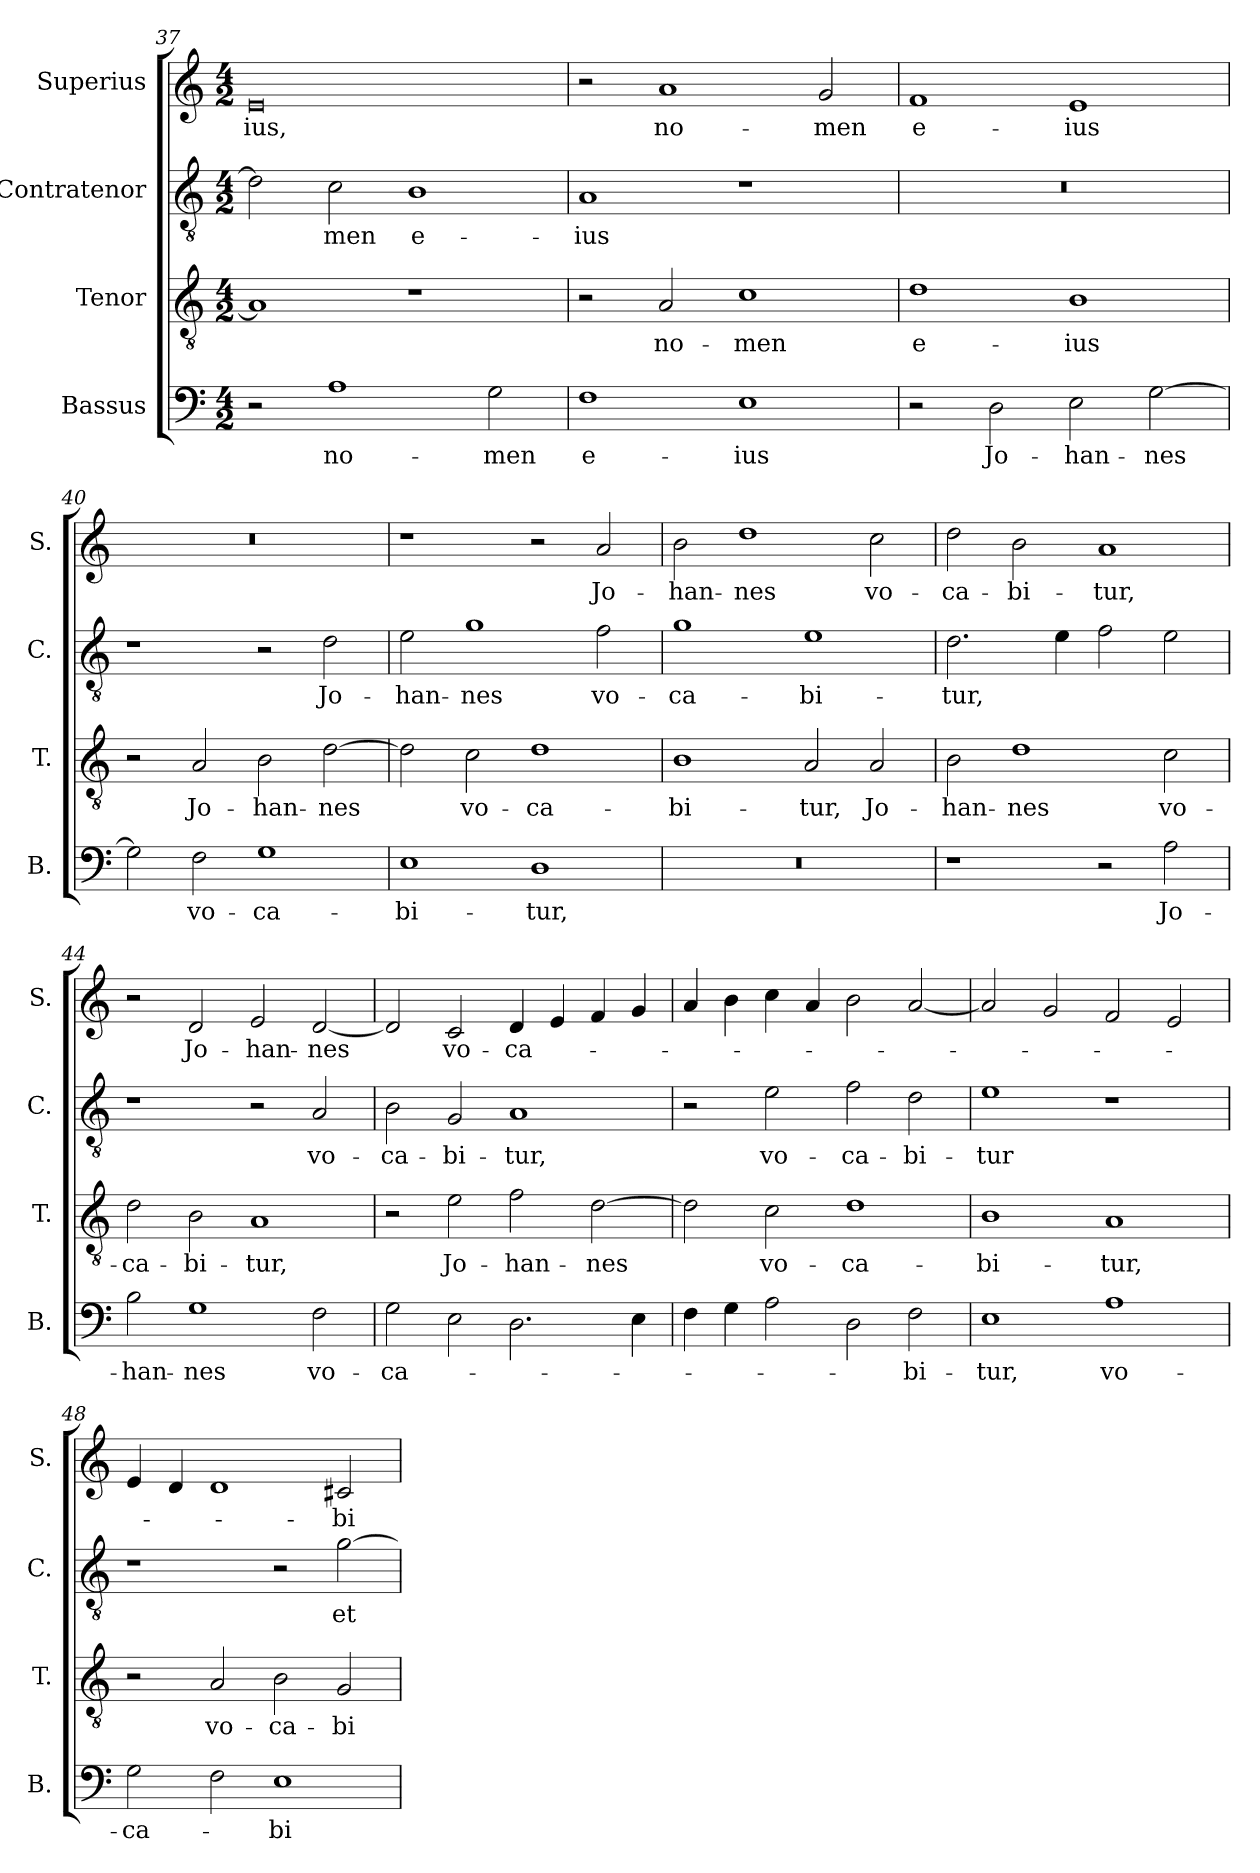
**kern	**text	**kern	**text	**kern	**text	**kern	**text
*part4	*part4	*part3	*part3	*part2	*part2	*part1	*part1
*staff4	*staff4	*staff3	*staff3	*staff2	*staff2	*staff1	*staff1
*I"Bassus	*	*I"Tenor	*	*I"Contratenor	*	*I"Superius	*
*I'B.	*	*I'T.	*	*I'C.	*	*I'S.	*
!!LO:LB:g=z
*clefF4	*	*clefGv2	*	*clefGv2	*	*clefG2	*
*k[]	*	*k[]	*	*k[]	*	*k[]	*
*M4/2	*	*M4/2	*	*M4/2	*	*M4/2	*
=37	=37	=37	=37	=37	=37	=37	=37
!	!	!	!	!	!	!	!LO:LY:b
2r	.	1A]	.	2d\]	.	0e	-ius,
!	!LO:LY:b	!	!	!	!LO:LY:b	!	!
1A	no-	.	.	2c\	-men	.	.
!	!	!	!	!	!LO:LY:b	!	!
.	.	1r	.	1B	e-	.	.
!	!LO:LY:b	!	!	!	!	!	!
2G\	-men	.	.	.	.	.	.
=38	=38	=38	=38	=38	=38	=38	=38
!	!LO:LY:b	!	!	!	!LO:LY:b	!	!
1F	e-	2r	.	1A	-ius	2r	.
!	!	!	!LO:LY:b	!	!	!	!LO:LY:b
.	.	2A/	no-	.	.	1a	no-
!	!LO:LY:b	!	!LO:LY:b	!	!	!	!
1E	-ius	1c	-men	1r	.	.	.
!	!	!	!	!	!	!	!LO:LY:b
.	.	.	.	.	.	2g/	-men
=39	=39	=39	=39	=39	=39	=39	=39
!	!	!	!LO:LY:b	!	!	!	!LO:LY:b
2r	.	1d	e-	0r	.	1f	e-
!	!LO:LY:b	!	!	!	!	!	!
2D\	Jo-	.	.	.	.	.	.
!	!LO:LY:b	!	!LO:LY:b	!	!	!	!LO:LY:b
2E\	-han-	1B	-ius	.	.	1e	-ius
!	!LO:LY:b	!	!	!	!	!	!
[2G\	-nes	.	.	.	.	.	.
=40	=40	=40	=40	=40	=40	=40	=40
2G\]	.	2r	.	1r	.	0r	.
!	!LO:LY:b	!	!LO:LY:b	!	!	!	!
2F\	vo-	2A/	Jo-	.	.	.	.
!	!LO:LY:b	!	!LO:LY:b	!	!	!	!
1G	-ca-	2B\	-han-	2r	.	.	.
!	!	!	!LO:LY:b	!	!LO:LY:b	!	!
.	.	[2d\	-nes	2d\	Jo-	.	.
=41	=41	=41	=41	=41	=41	=41	=41
!	!LO:LY:b	!	!	!	!LO:LY:b	!	!
1E	-bi-	2d\]	.	2e\	-han-	1r	.
!	!	!	!LO:LY:b	!	!LO:LY:b	!	!
.	.	2c\	vo-	1g	-nes	.	.
!	!LO:LY:b	!	!LO:LY:b	!	!	!	!
1D	-tur,	1d	-ca-	.	.	2r	.
!	!	!	!	!	!LO:LY:b	!	!LO:LY:b
.	.	.	.	2f\	vo-	2a/	Jo-
!!LO:LB:g=z
=42	=42	=42	=42	=42	=42	=42	=42
!	!	!	!LO:LY:b	!	!LO:LY:b	!	!LO:LY:b
0r	.	1B	-bi-	1g	-ca-	2b\	-han-
!	!	!	!	!	!	!	!LO:LY:b
.	.	.	.	.	.	1dd	-nes
!	!	!	!LO:LY:b	!	!LO:LY:b	!	!
.	.	2A/	-tur,	1e	-bi-	.	.
!	!	!	!LO:LY:b	!	!	!	!LO:LY:b
.	.	2A/	Jo-	.	.	2cc\	vo-
=43	=43	=43	=43	=43	=43	=43	=43
!	!	!	!LO:LY:b	!	!LO:LY:b	!	!LO:LY:b
1r	.	2B\	-han-	2.d\	-tur,	2dd\	-ca-
!	!	!	!LO:LY:b	!	!	!	!LO:LY:b
.	.	1d	-nes	.	.	2b\	-bi-
.	.	.	.	4e\	.	.	.
!	!	!	!	!	!	!	!LO:LY:b
2r	.	.	.	2f\	.	1a	-tur,
!	!LO:LY:b	!	!LO:LY:b	!	!	!	!
2A\	Jo-	2c\	vo-	2e\	.	.	.
=44	=44	=44	=44	=44	=44	=44	=44
!	!LO:LY:b	!	!LO:LY:b	!	!	!	!
2B\	-han-	2d\	-ca-	1r	.	2r	.
!	!LO:LY:b	!	!LO:LY:b	!	!	!	!LO:LY:b
1G	-nes	2B\	-bi-	.	.	2d/	Jo-
!	!	!	!LO:LY:b	!	!	!	!LO:LY:b
.	.	1A	-tur,	2r	.	2e/	-han-
!	!LO:LY:b	!	!	!	!LO:LY:b	!	!LO:LY:b
2F\	vo-	.	.	2A/	vo-	[2d/	-nes
=45	=45	=45	=45	=45	=45	=45	=45
!	!LO:LY:b	!	!	!	!LO:LY:b	!	!
2G\	-ca-	2r	.	2B\	-ca-	2d/]	.
!	!	!	!LO:LY:b	!	!LO:LY:b	!	!LO:LY:b
2E\	.	2e\	Jo-	2G/	-bi-	2c/	vo-
!	!	!	!LO:LY:b	!	!LO:LY:b	!	!LO:LY:b
2.D\	.	2f\	-han-	1A	-tur,	4d/	-ca-
.	.	.	.	.	.	4e/	.
!	!	!	!LO:LY:b	!	!	!	!
.	.	[2d\	-nes	.	.	4f/	.
4E\	.	.	.	.	.	4g/	.
!!LO:PB:g=z
=46	=46	=46	=46	=46	=46	=46	=46
4F\	.	2d\]	.	2r	.	4a/	.
4G\	.	.	.	.	.	4b\	.
!	!	!	!LO:LY:b	!	!LO:LY:b	!	!
2A\	.	2c\	vo-	2e\	vo-	4cc\	.
.	.	.	.	.	.	4a/	.
!	!	!	!LO:LY:b	!	!LO:LY:b	!	!
2D\	.	1d	-ca-	2f\	-ca-	2b\	.
!	!LO:LY:b	!	!	!	!LO:LY:b	!	!
2F\	-bi-	.	.	2d\	-bi-	[2a/	.
=47	=47	=47	=47	=47	=47	=47	=47
!	!LO:LY:b	!	!LO:LY:b	!	!LO:LY:b	!	!
1E	-tur,	1B	-bi-	1e	-tur	2a/]	.
.	.	.	.	.	.	2g/	.
!	!LO:LY:b	!	!LO:LY:b	!	!	!	!
1A	vo-	1A	-tur,	1r	.	2f/	.
.	.	.	.	.	.	2e/	.
=48	=48	=48	=48	=48	=48	=48	=48
!	!LO:LY:b	!	!	!	!	!	!
2G\	-ca-	2r	.	1r	.	4e/	.
.	.	.	.	.	.	4d/	.
!	!	!	!LO:LY:b	!	!	!	!
2F\	.	2A/	vo-	.	.	1d	.
!	!LO:LY:b	!	!LO:LY:b	!	!	!	!
1E	-bi-	2B\	-ca-	2r	.	.	.
!	!	!	!LO:LY:b	!	!LO:LY:b	!	!LO:LY:b
.	.	2G/	-bi-	[2g\	et	2c#X/	-bi-
=	=	=	=	=	=	=	=
*-	*-	*-	*-	*-	*-	*-	*-
